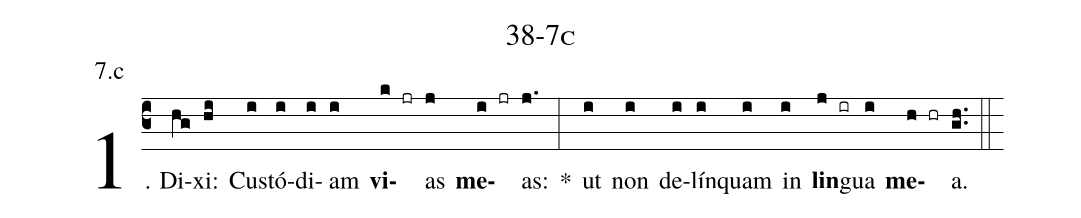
name: 38-7c;
annotation: 7.c;
%%
(c3)1. Di(hg)xi:(hi) Cus(i)tó(i)di(i)am(i) <b>vi</b>(k jr)as(j) <b>me</b>(i jr)as:(j.) *(:) ut(i) non(i) de(i)lín(i)quam(i) in(i) <b>lin</b>(j ir)gua(i) <b>me</b>(h hr)a.(gh..) (::)
